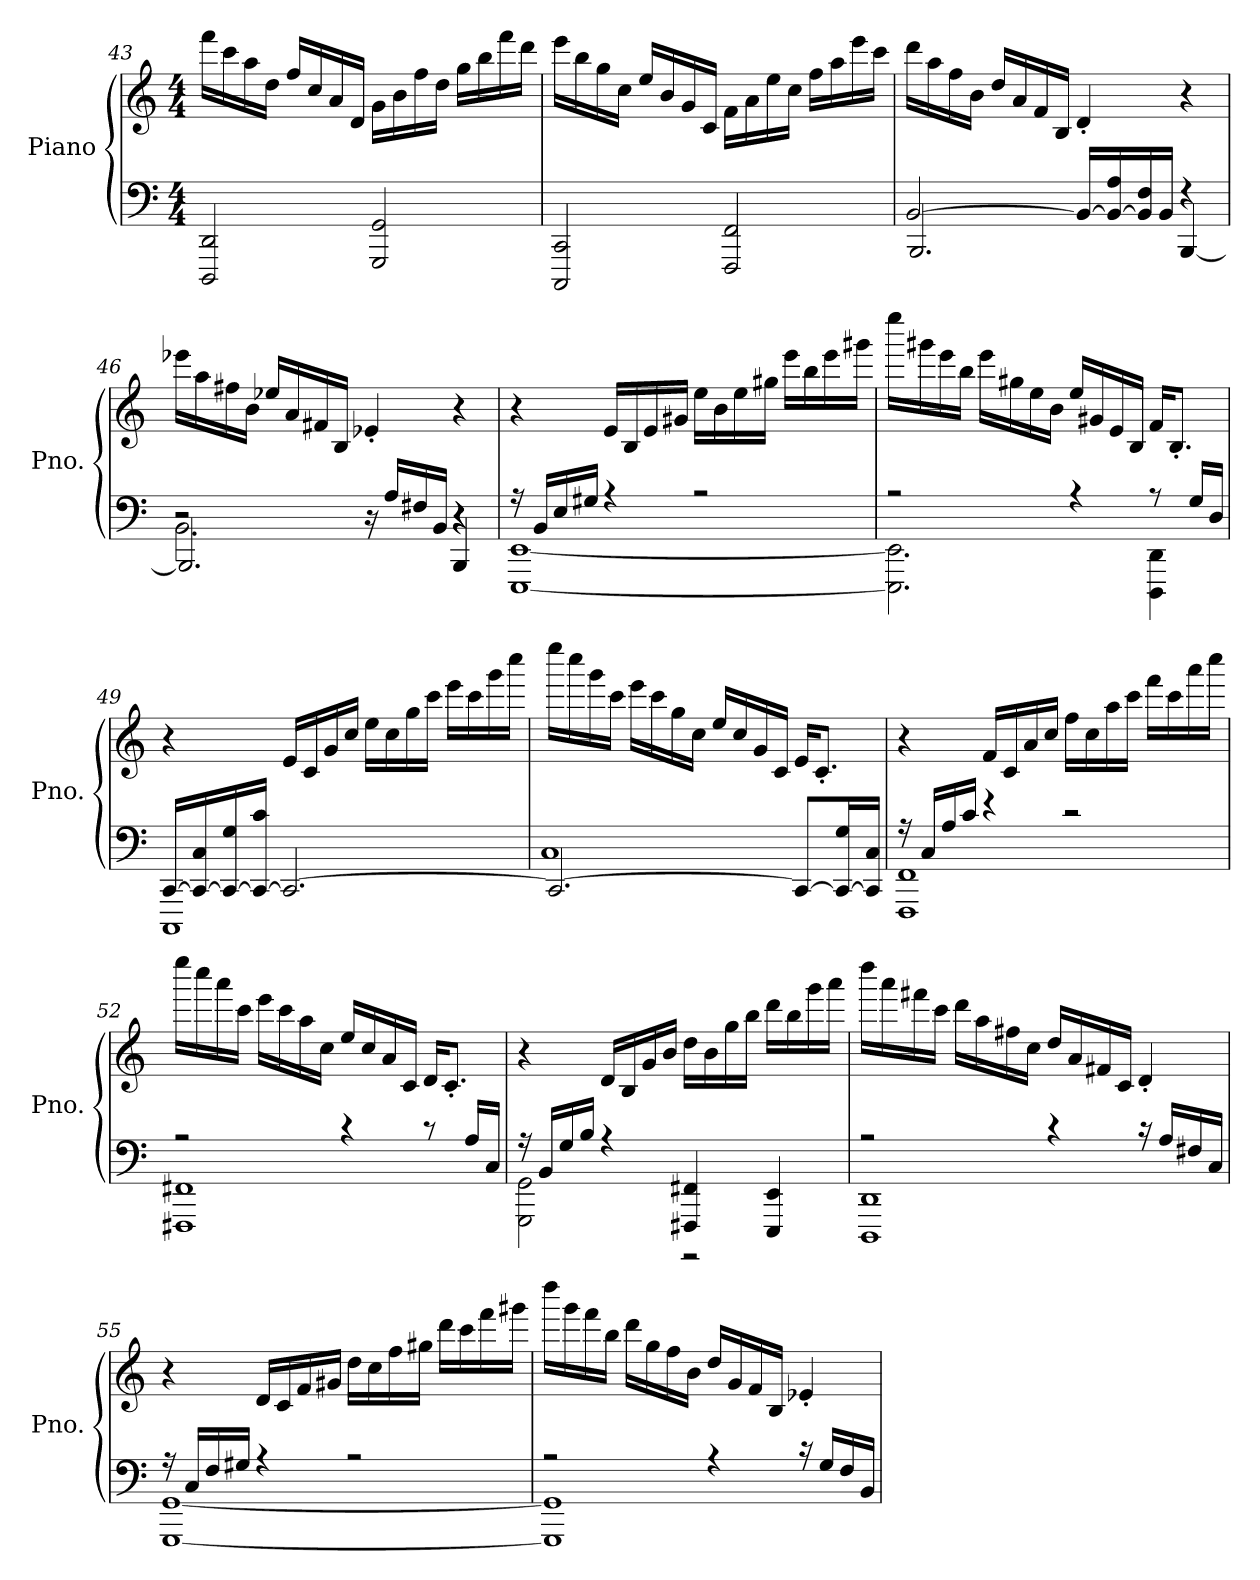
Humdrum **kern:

**kern	**kern
*part1	*part1
*staff2	*staff1
*I"Piano	*
*I'Pno.	*
!!LO:PB:g=z
*clefF4	*clefG2
*k[]	*k[]
*M4/4	*M4/4
=43	=43
2DDD/ 2DD/	16fff\LL
.	16ccc\
.	16aa\
.	16dd\JJ
.	16ff/LL
.	16cc/
.	16a/
.	16d/JJ
2GGG/ 2GG/	16g\LL
.	16b\
.	16ff\
.	16dd\JJ
.	16gg\LL
.	16bb\
.	16fff\
.	16ddd\JJ
=44	=44
2CCC/ 2CC/	16eee\LL
.	16bb\
.	16gg\
.	16cc\JJ
.	16ee/LL
.	16b/
.	16g/
.	16c/JJ
2FFF/ 2FF/	16f\LL
.	16a\
.	16ee\
.	16cc\JJ
.	16ff\LL
.	16aa\
.	16eee\
.	16ccc\JJ
=45	=45
*^	*
[2BB/	2.BBB/	16ddd\LL
.	.	16aa\
.	.	16ff\
.	.	16b\JJ
.	.	16dd/LL
.	.	16a/
.	.	16f/
.	.	16B/JJ
16BB/LL_	.	4d'/
16BB/_ 16A/	.	.
16BB/] 16F/	.	.
16BB/JJ	.	.
4r	[4BBB/	4r
!!LO:LB:g=z
=46	=46	=46
*	*^	*
2r	2.BB\	2.BBB/]	16eee-X\LL
.	.	.	16aa\
.	.	.	16ff#X\
.	.	.	16b\JJ
.	.	.	16ee-X/LL
.	.	.	16a/
.	.	.	16f#X/
.	.	.	16B/JJ
16r	.	.	4e-X'/
16A/LL	.	.	.
16F#X/	.	.	.
16BB/JJ	.	.	.
4BBB/	4r	4r	4r
*	*v	*v	*
=47	=47	=47
16r	[1EEE [1EE	4r
16BB/LL	.	.
16E/	.	.
16G#X/JJ	.	.
4r	.	16e/LL
.	.	16B/
.	.	16e/
.	.	16g#X/JJ
2r	.	16ee\LL
.	.	16b\
.	.	16ee\
.	.	16gg#X\JJ
.	.	16eee\LL
.	.	16bb\
.	.	16eee\
.	.	16ggg#X\JJ
!!LO:LB:g=z
=48	=48	=48
2r	2.EEE\] 2.EE\]	16eeee\LL
.	.	16ggg#X\
.	.	16eee\
.	.	16bb\JJ
.	.	16eee\LL
.	.	16gg#X\
.	.	16ee\
.	.	16b\JJ
4r	.	16ee/LL
.	.	16g#X/
.	.	16e/
.	.	16B/JJ
8r	4DDD\ 4DD\	16f/KL
.	.	8.B'/J
16G/LL	.	.
16D/JJ	.	.
=49	=49	=49
[16CC/LL	1CCC	4r
16CC/_ 16C/	.	.
16CC/_ 16G/	.	.
16CC/_ 16c/JJ	.	.
2.CC/_	.	16e/LL
.	.	16c/
.	.	16g/
.	.	16cc/JJ
.	.	16ee\LL
.	.	16cc\
.	.	16gg\
.	.	16ccc\JJ
.	.	16eee\LL
.	.	16ccc\
.	.	16ggg\
.	.	16cccc\JJ
!!LO:LB:g=z
=50	=50	=50
2.CC/_	1C	16eeee\LL
.	.	16cccc\
.	.	16ggg\
.	.	16ccc\JJ
.	.	16eee\LL
.	.	16ccc\
.	.	16gg\
.	.	16cc\JJ
.	.	16ee/LL
.	.	16cc/
.	.	16g/
.	.	16c/JJ
8CC/L_	.	16e/KL
.	.	8.c'/J
16CC/_ 16G/L	.	.
16CC/] 16C/JJ	.	.
=51	=51	=51
16r	1FFF 1FF	4r
16C/LL	.	.
16A/	.	.
16c/JJ	.	.
4r	.	16f/LL
.	.	16c/
.	.	16a/
.	.	16cc/JJ
2r	.	16ff\LL
.	.	16cc\
.	.	16aa\
.	.	16ccc\JJ
.	.	16fff\LL
.	.	16ccc\
.	.	16aaa\
.	.	16cccc\JJ
!!LO:LB:g=z
=52	=52	=52
2r	1FFF#X 1FF#X	16eeee\LL
.	.	16cccc\
.	.	16aaa\
.	.	16ccc\JJ
.	.	16eee\LL
.	.	16ccc\
.	.	16aa\
.	.	16cc\JJ
4r	.	16ee/LL
.	.	16cc/
.	.	16a/
.	.	16c/JJ
8r	.	16d/KL
.	.	8.c'/J
16A/LL	.	.
16C/JJ	.	.
=53	=53	=53
16r	2GGG\ 2GG\	4r
16BB/LL	.	.
16G/	.	.
16B/JJ	.	.
4r	.	16d/LL
.	.	16B/
.	.	16g/
.	.	16b/JJ
4FFF#X/ 4FF#X/	2r	16dd\LL
.	.	16b\
.	.	16gg\
.	.	16bb\JJ
4EEE/ 4EE/	.	16ddd\LL
.	.	16bb\
.	.	16ggg\
.	.	16aaa\JJ
!!LO:PB:g=z
=54	=54	=54
2r	1DDD 1DD	16dddd\LL
.	.	16aaa\
.	.	16fff#X\
.	.	16ccc\JJ
.	.	16ddd\LL
.	.	16aa\
.	.	16ff#X\
.	.	16cc\JJ
4r	.	16dd/LL
.	.	16a/
.	.	16f#X/
.	.	16c/JJ
16r	.	4d'/
16A/LL	.	.
16F#X/	.	.
16C/JJ	.	.
=55	=55	=55
16r	[1GGG [1GG	4r
16C/LL	.	.
16F/	.	.
16G#X/JJ	.	.
4r	.	16d/LL
.	.	16c/
.	.	16f/
.	.	16g#X/JJ
2r	.	16dd\LL
.	.	16cc\
.	.	16ff\
.	.	16gg#X\JJ
.	.	16ddd\LL
.	.	16ccc\
.	.	16fff\
.	.	16ggg#X\JJ
!!LO:LB:g=z
=56	=56	=56
2r	1GGG] 1GG]	16dddd\LL
.	.	16ggg\
.	.	16fff\
.	.	16bb\JJ
.	.	16ddd\LL
.	.	16gg\
.	.	16ff\
.	.	16b\JJ
4r	.	16dd/LL
.	.	16g/
.	.	16f/
.	.	16B/JJ
16r	.	4e-X'/
16G/LL	.	.
16F/	.	.
16BB/JJ	.	.
*v	*v	*
=	=
*-	*-
